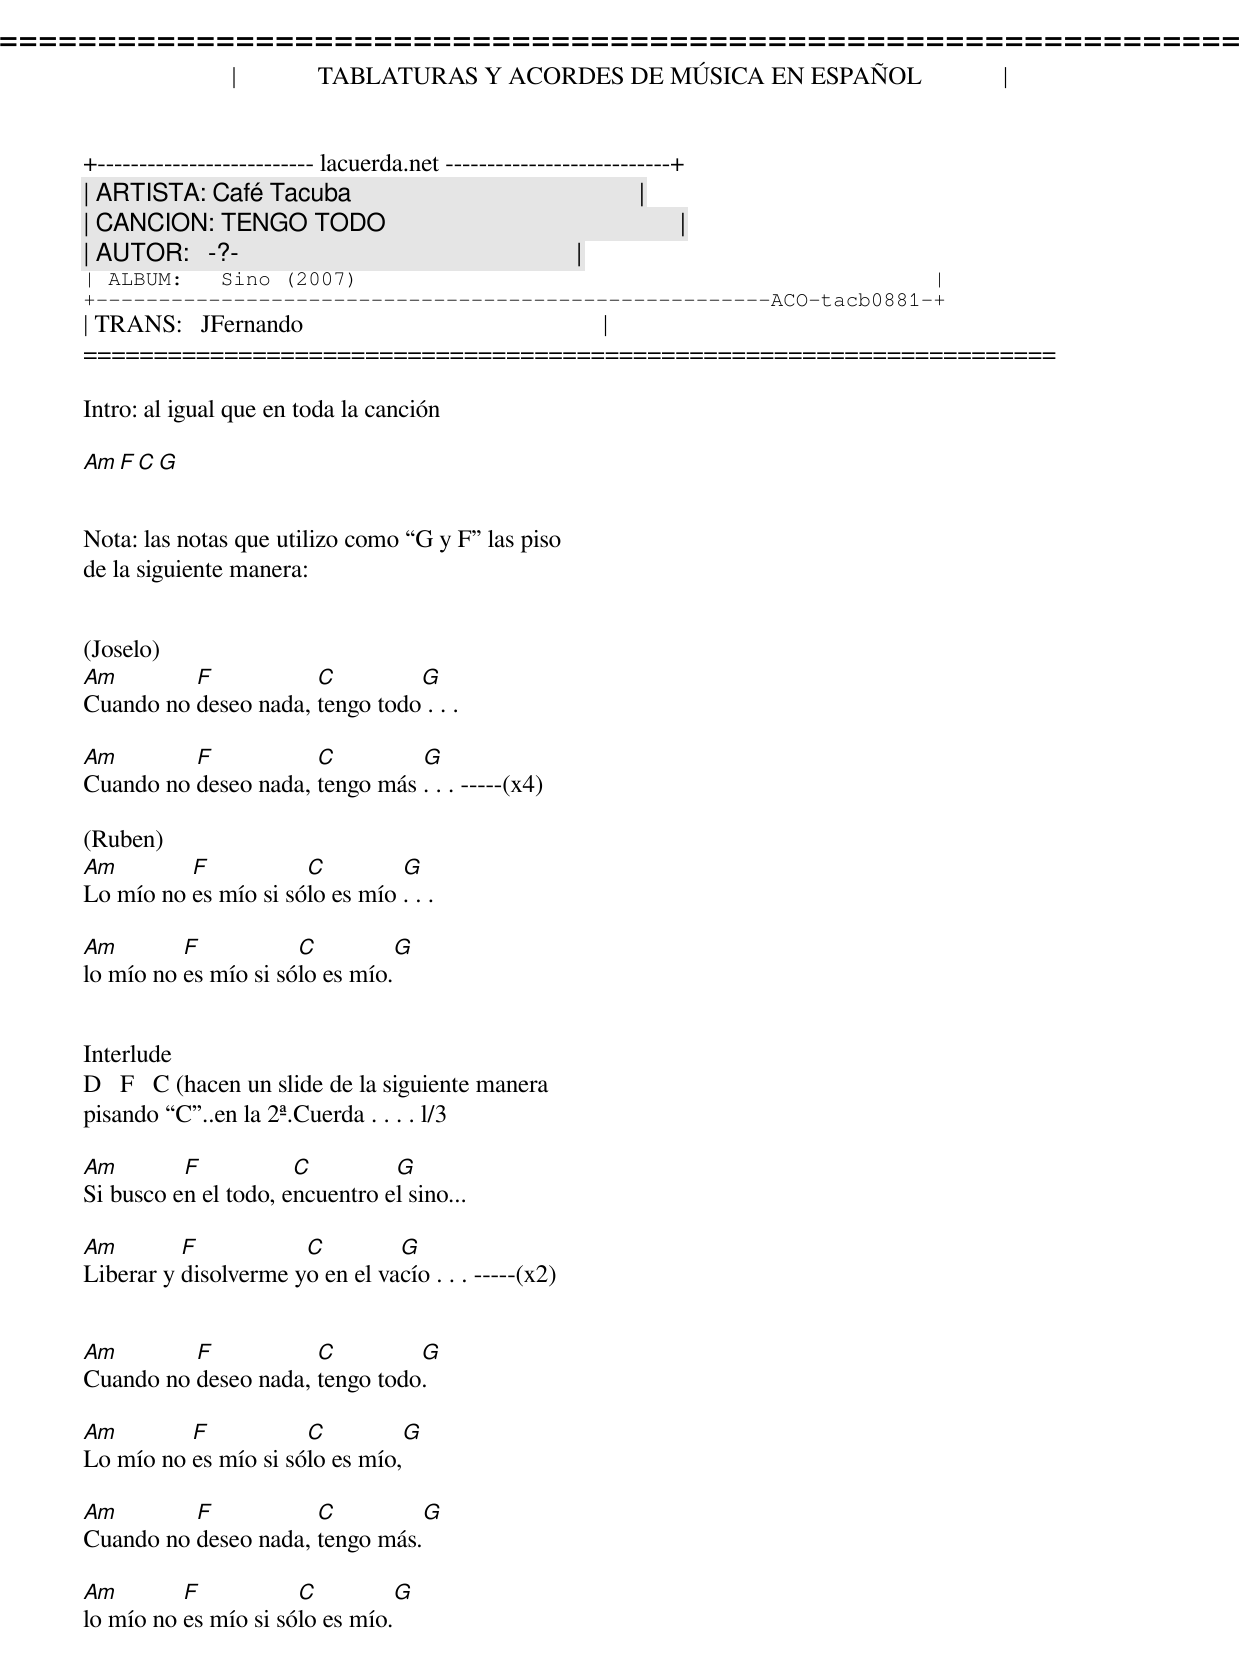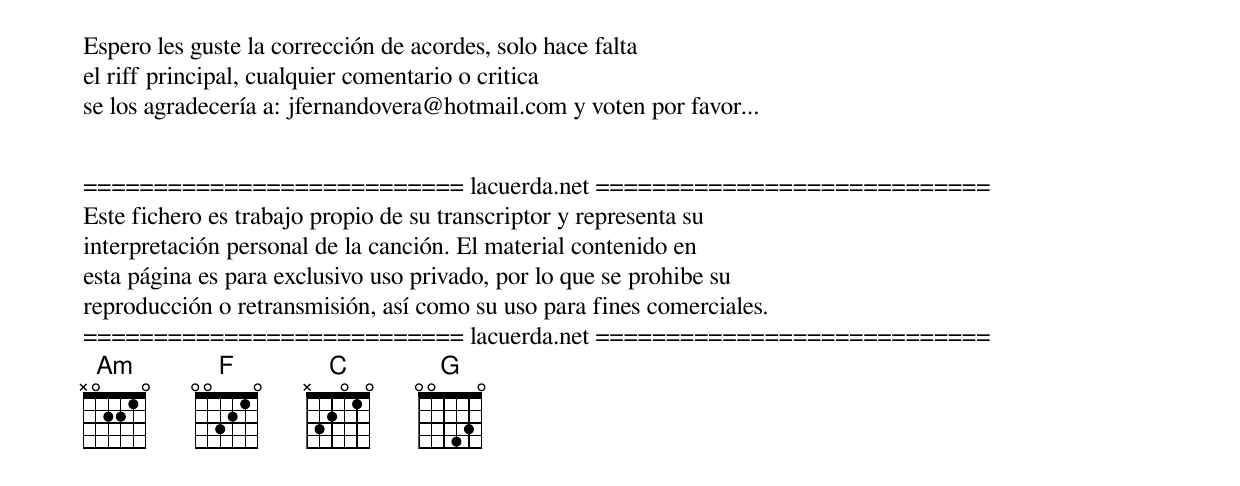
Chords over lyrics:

=====================================================================
|             TABLATURAS Y ACORDES DE MÚSICA EN ESPAÑOL             |
+-------------------------- lacuerda.net ---------------------------+
| ARTISTA: Café Tacuba                                              |
| CANCION: TENGO TODO                                               |
| AUTOR:   -?-                                                      |
| ALBUM:   Sino (2007)                                              |
+------------------------------------------------------ACO-tacb0881-+
| TRANS:   JFernando                                                |
=====================================================================

Intro: al igual que en toda la canción

Am     F      C      G


Nota: las notas que utilizo como G y F las piso
de la siguiente manera:

F:003210
G:005430

(Joselo)
Am        F           C         G
Cuando no deseo nada, tengo todo . . .

Am        F           C         G
Cuando no deseo nada, tengo más . . . -----(x4)

(Ruben)
Am        F           C         G
Lo mío no es mío si sólo es mío . . .

Am        F           C         G
lo mío no es mío si sólo es mío.


Interlude
D   F   C (hacen un slide de la siguiente manera
pisando C..en la 2ª.Cuerda . . . . l/3

Am        F           C         G
Si busco en el todo, encuentro el sino...

Am        F           C         G
Liberar y disolverme yo en el vacío . . . -----(x2)


Am        F           C         G
Cuando no deseo nada, tengo todo.

Am        F           C         G
Lo mío no es mío si sólo es mío,

Am        F           C         G
Cuando no deseo nada, tengo más.

Am        F           C         G
lo mío no es mío si sólo es mío.


Espero les guste la corrección de acordes, solo hace falta
el riff principal, cualquier comentario o critica
se los agradecería a: jfernandovera@hotmail.com y voten por favor...


=========================== lacuerda.net ============================
Este fichero es trabajo propio de su transcriptor y representa su
interpretación personal de la canción. El material contenido en
esta página es para exclusivo uso privado, por lo que se prohibe su
reproducción o retransmisión, así como su uso para fines comerciales.
=========================== lacuerda.net ============================
